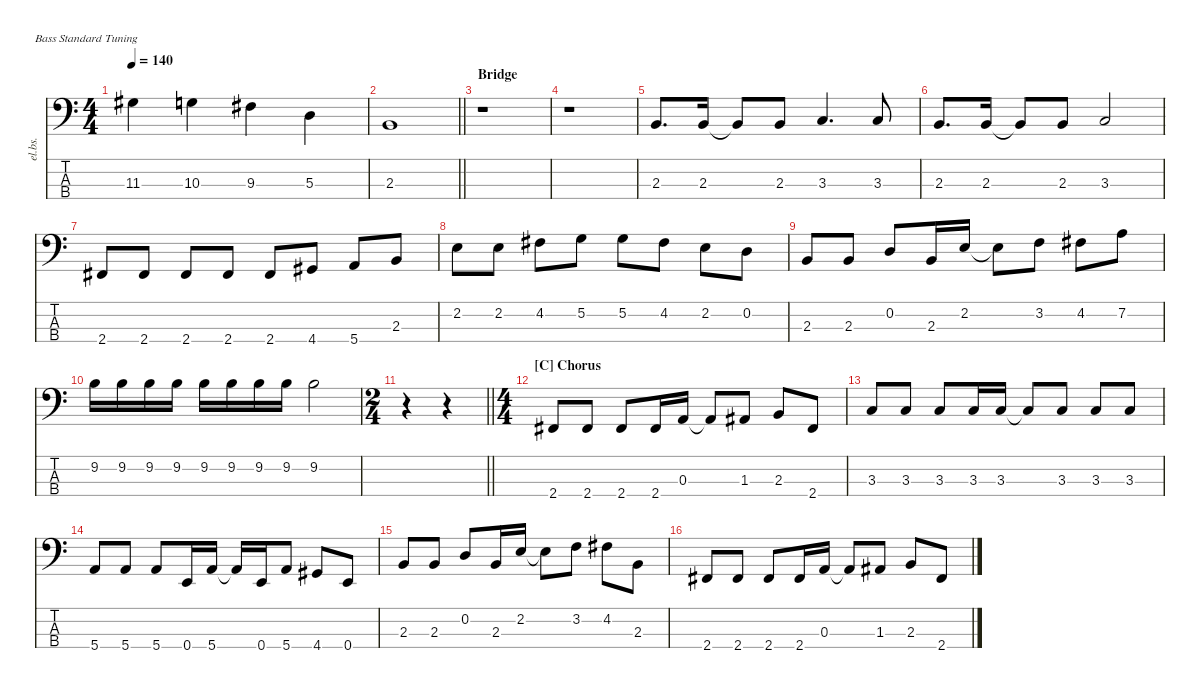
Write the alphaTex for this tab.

\defaultSystemsLayout 4
\hideDynamics
\bracketExtendMode nobrackets
\track ("Electric Bass" "el.bs.") {mute instrument electricbassfinger}
\staff {score tabs}
\tuning (G2 D2 A1 E1)
\ts (4 4)
\tempo 140
\clef f4
\ks c
11.3{acc #}.4{dy mf beam Down} 10.3.4{beam Down} 9.3{acc #}.4{beam Down} 5.3.4{beam Down} |
\barLineRight lightlight
2.3.1{beam Up} |
\section ("" "Bridge")
r.1{beam Down} |
r.1{beam Down} |
2.3.8{d beam Up} 2.3.16{beam Up} 2.3{t}.8{beam Up} 2.3.8{beam Up} 3.3.4{d beam Up} 3.3.8{beam Up} |
2.3.8{d beam Up} 2.3.16{beam Up} 2.3{t}.8{beam Up} 2.3.8{beam Up} 3.3.2{beam Up} |
2.4{acc #}.8{beam Up} 2.4{acc #}.8{beam Up} 2.4{acc #}.8{beam Up} 2.4{acc #}.8{beam Up} 2.4{acc #}.8{beam Up} 4.4{acc #}.8{beam Up} 5.4.8{beam Up} 2.3.8{beam Up} |
2.2.8{beam Down} 2.2.8{beam Down} 4.2{acc #}.8{beam Down} 5.2.8{beam Down} 5.2.8{beam Down} 4.2{acc #}.8{beam Down} 2.2.8{beam Down} 0.2.8{beam Down} |
2.3.8{beam Up} 2.3.8{beam Up} 0.2.8{beam Up} 2.3.16{beam Up} 2.2.16{beam Up} 2.2{t}.8{beam Down} 3.2.8{beam Down} 4.2{acc #}.8{beam Down} 7.2.8{beam Down} |
9.2.16{beam Down} 9.2.16{beam Down} 9.2.16{beam Down} 9.2.16{beam Down} 9.2.16{beam Down} 9.2.16{beam Down} 9.2.16{beam Down} 9.2.16{beam Down} 9.2.2{beam Down} |
\ts (2 4)
\beaming (8 2 2)
\barLineRight lightlight
r.4{beam Down} r.4{beam Down} |
\ts (4 4)
\beaming (8 2 2 2 2)
\section ("C" "Chorus")
2.4{acc #}.8{beam Up} 2.4{acc #}.8{beam Up} 2.4{acc #}.8{beam Up} 2.4{acc #}.16{beam Up} 0.3.16{beam Up} 0.3{t}.8{beam Up} 1.3{acc #}.8{beam Up} 2.3.8{beam Up} 2.4{acc #}.8{beam Up} |
3.3.8{beam Up} 3.3.8{beam Up} 3.3.8{beam Up} 3.3.16{beam Up} 3.3.16{beam Up} 3.3{t}.8{beam Up} 3.3.8{beam Up} 3.3.8{beam Up} 3.3.8{beam Up} |
5.4.8{beam Up} 5.4.8{beam Up} 5.4.8{beam Up} 0.4.16{beam Up} 5.4.16{beam Up} 5.4{t}.16{beam Up} 0.4.16{beam Up} 5.4.8{beam Up} 4.4{acc #}.8{beam Up} 0.4.8{beam Up} |
2.3.8{beam Up} 2.3.8{beam Up} 0.2.8{beam Up} 2.3.16{beam Up} 2.2.16{beam Up} 2.2{t}.8{beam Down} 3.2.8{beam Down} 4.2{acc #}.8{beam Down} 2.3.8{beam Down} |
2.4{acc #}.8{beam Up} 2.4{acc #}.8{beam Up} 2.4{acc #}.8{beam Up} 2.4{acc #}.16{beam Up} 0.3.16{beam Up} 0.3{t}.8{beam Up} 1.3{acc #}.8{beam Up} 2.3.8{beam Up} 2.4{acc #}.8{beam Up}
